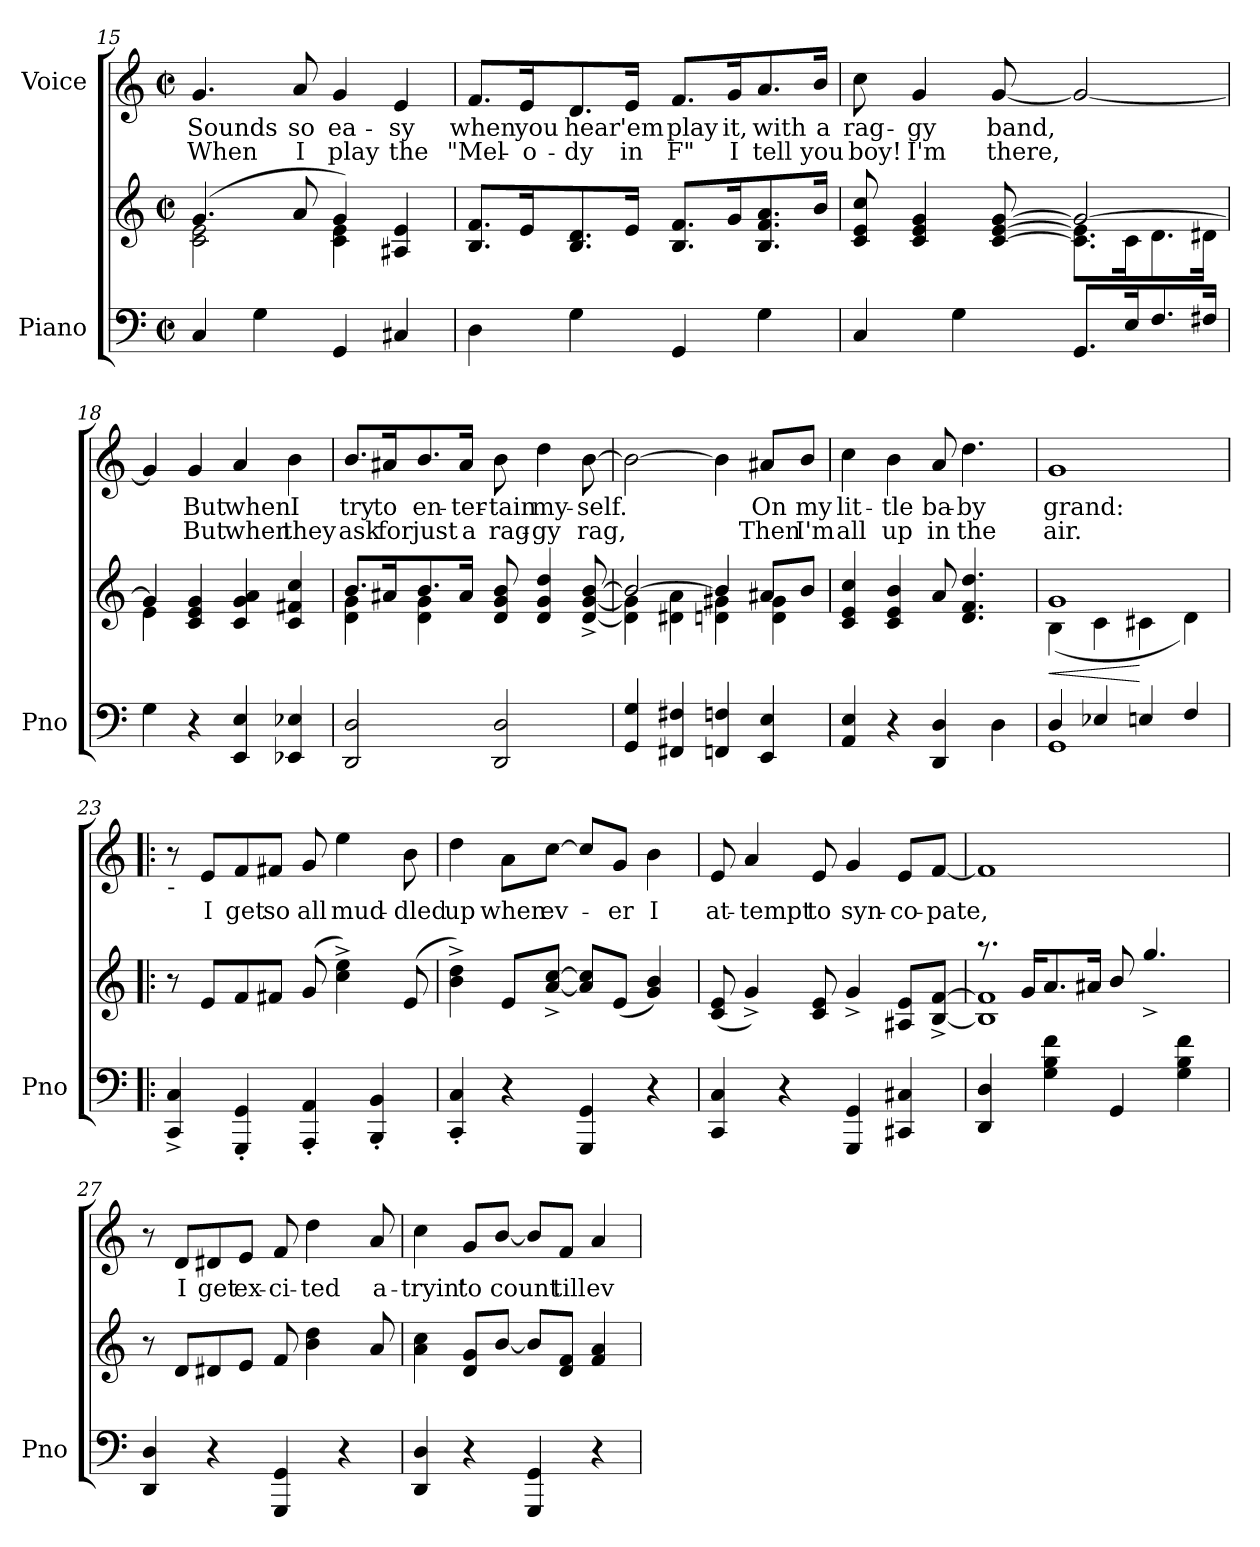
**kern	**kern	**dynam	**kern	**text	**text
*part2	*part2	*part2	*part1	*part1	*part1
*staff3	*staff2	*staff2/3	*staff1	*staff1	*staff1
*I"Piano	*	*	*I"Voice	*	*
*I'Pno	*	*	*	*	*
*clefF4	*clefG2	*	*clefG2	*	*
*k[]	*k[]	*	*k[]	*	*
*M2/2	*M2/2	*	*M2/2	*	*
*met(c|)	*met(c|)	*	*met(c|)	*	*
=15	=15	=15	=15	=15	=15
*	*^	*	*	*	*
!	!	!	!	!	!LO:LY:b	!LO:LY:b
4C/	(>4.g/	2c\ 2e\	.	4.g/	Sounds	When
4G\	.	.	.	.	.	.
!	!	!	!	!	!LO:LY:b	!LO:LY:b
.	8a/	.	.	8a/	so	I
!	!	!	!	!	!LO:LY:b	!LO:LY:b
4GG/	4g/)	4c\ 4e\	.	4g/	ea-	play
!	!	!	!	!	!LO:LY:b	!LO:LY:b
4C#X/	4A#X/ 4e/	4ryy	.	4e/	-sy	the
!!LO:LB:g=z
=16	=16	=16	=16	=16	=16	=16
!	!	!	!	!	!LO:LY:b	!LO:LY:b
*	*v	*v	*	*	*	*
4D\	8.B/ 8.f/L	.	8.f/L	when	"Mel-
!	!	!	!	!LO:LY:b	!LO:LY:b
.	16e/K	.	16e/K	you	-o-
!	!	!	!	!LO:LY:b	!LO:LY:b
4G\	8.B/ 8.d/	.	8.d/	hear	-dy
!	!	!	!	!LO:LY:b	!LO:LY:b
.	16e/Jk	.	16e/Jk	'em	in
!	!	!	!	!LO:LY:b	!LO:LY:b
4GG/	8.B/ 8.f/L	.	8.f/L	play	F"
!	!	!	!	!LO:LY:b	!LO:LY:b
.	16g/K	.	16g/K	it,	I
!	!	!	!	!LO:LY:b	!LO:LY:b
4G\	8.B/ 8.f/ 8.a/	.	8.a/	with	tell
!	!	!	!	!LO:LY:b	!LO:LY:b
.	16b/Jk	.	16b/Jk	a	you
=17	=17	=17	=17	=17	=17
*	*^	*	*	*	*
!	!	!	!	!	!LO:LY:b	!LO:LY:b
4C/	8c/ 8e/ 8cc/	2ryy	.	8cc\	rag-	boy!
!	!	!	!	!	!LO:LY:b	!LO:LY:b
.	4c/ 4e/ 4g/	.	.	4g/	-gy	I'm
4G\	.	.	.	.	.	.
!	!	!	!	!	!LO:LY:b	!LO:LY:b
.	[8c/ [8e/ [8g/	.	.	[8g/	band,	there,
8.GG/L	2g/_	8.c\] 8.e\]L	.	2g/_	.	.
16E/K	.	16c\K	.	.	.	.
8.F/	.	8.d\	.	.	.	.
16F#X/Jk	.	16d#X\Jk	.	.	.	.
=18	=18	=18	=18	=18	=18	=18
4G\	4g/]	4e\	.	4g/]	.	.
!	!	!	!	!	!LO:LY:b	!LO:LY:b
4r	4c/ 4e/ 4g/	2.ryy	.	4g/	But	But
!	!	!	!	!	!LO:LY:b	!LO:LY:b
4EE/ 4E/	4c/ 4g/ 4a/	.	.	4a/	when	when
!	!	!	!	!	!LO:LY:b	!LO:LY:b
4EE-X/ 4E-X/	4c/ 4f#X/ 4cc/	.	.	4b\	I	they
!!LO:LB:g=z
=19	=19	=19	=19	=19	=19	=19
!	!	!	!	!	!LO:LY:b	!LO:LY:b
2DD/ 2D/	8.b/L	4d\ 4g\	.	8.b/L	try	ask
!	!	!	!	!	!LO:LY:b	!LO:LY:b
.	16a#X/K	.	.	16a#X/K	to	for
!	!	!	!	!	!LO:LY:b	!LO:LY:b
.	8.b/	4d\ 4g\	.	8.b/	en-	just
!	!	!	!	!	!LO:LY:b	!LO:LY:b
.	16a#/Jk	.	.	16a#/Jk	-ter-	a
!	!	!	!	!	!LO:LY:b	!LO:LY:b
2DD/ 2D/	8d/ 8g/ 8b/	2ryy	.	8b\	-tain	rag-
!	!	!	!	!	!LO:LY:b	!LO:LY:b
.	4d/ 4g/ 4dd/	.	.	4dd\	my-	-gy
!	!	!	!	!	!LO:LY:b	!LO:LY:b
.	[8d/^ [8g/^ [8b/^	.	.	[8b\	-self.	rag,
=20	=20	=20	=20	=20	=20	=20
4GG/ 4G/	2b/_	4d\] 4g\]	.	2b\_	.	.
4FF#X/ 4F#X/	.	4d#X\ 4a\	.	.	.	.
4FFn/ 4Fn/	4b/]	4dn\ 4g#X\	.	4b\]	.	.
!	!	!	!	!	!LO:LY:b	!LO:LY:b
4EE/ 4E/	8a#X/L	4d\ 4g#\	.	8a#X/L	On	Then
!	!	!	!	!	!LO:LY:b	!LO:LY:b
.	8b/J	.	.	8b/J	my	I'm
*	*v	*v	*	*	*	*
=21	=21	=21	=21	=21	=21
!	!	!	!	!LO:LY:b	!LO:LY:b
4AA/ 4E/	4c/ 4e/ 4cc/	.	4cc\	lit-	all
!	!	!	!	!LO:LY:b	!LO:LY:b
4r	4c/ 4e/ 4b/	.	4b\	-tle	up
!	!	!	!	!LO:LY:b	!LO:LY:b
4DD/ 4D/	8a/	.	8a/	ba-	in
!	!	!	!	!LO:LY:b	!LO:LY:b
.	4.d/ 4.f/ 4.dd/	.	4.dd\	-by	the
4D\	.	.	.	.	.
=22	=22	=22	=22	=22	=22
*^	*	*	*	*	*
!	!	!	!LO:HP:b	!	!LO:LY:b	!LO:LY:b
*	*	*^	*	*	*	*
4D/	1GG	1g	(>4B\	<	1g	grand:	air.
4E-X/	.	.	4c\	.	.	.	.
4En/	.	.	4c#X\	[	.	.	.
4F/	.	.	4d\)	.	.	.	.
*v	*v	*	*	*	*	*	*
!!LO:PB:g=z
=23!|:	=23!|:	=23!|:	=23!|:	=23!|:	=23!|:	=23!|:
!	!	!	!	!LO:TX:b:t=-	!	!
!	!	!	!LO:DY:b	!	!	!
!	!	!	!LO:DY:n=1:b	!	!	!
*	*v	*v	*	*	*	*
4CC/^ 4C/^	8r	p f	8r	.	.
!	!	!	!	!LO:LY:b	!
.	8e/L	.	8e/L	I	.
!	!	!	!	!LO:LY:b	!
4GGG/' 4GG/'	8f/	.	8f/	get	.
!	!	!	!	!LO:LY:b	!
.	8f#X/J	.	8f#X/J	so	.
!	!	!	!	!LO:LY:b	!
4AAA/' 4AA/'	(<8g/	.	8g/	all	.
!	!	!	!	!LO:LY:b	!
.	4cc\^ 4ee\^)	.	4ee\	mud-	.
4BBB/' 4BB/'	.	.	.	.	.
!	!	!	!	!LO:LY:b	!
.	(>8e/	.	8b\	-dled	.
=24	=24	=24	=24	=24	=24
!	!	!	!	!LO:LY:b	!
4CC/' 4C/'	4b\^ 4dd\^)	.	4dd\	up	.
!	!	!	!	!LO:LY:b	!
4r	8e/L	.	8a\L	when	.
!	!	!	!	!LO:LY:b	!
.	[8a/^ [8cc/^J	.	[8cc\J	ev-	.
4GGG/ 4GG/	8a/] 8cc/]L	.	8cc/L]	.	.
!	!	!	!	!LO:LY:b	!
.	(<8e/J	.	8g/J	-er	.
!	!	!	!	!LO:LY:b	!
4r	4g/ 4b/)	.	4b\	I	.
=25	=25	=25	=25	=25	=25
!	!	!	!	!LO:LY:b	!
4CC/ 4C/	(<8c/ 8e/	.	8e/	at-	.
!	!	!	!	!LO:LY:b	!
.	4g^/)	.	4a/	-tempt	.
4r	.	.	.	.	.
!	!	!	!	!LO:LY:b	!
.	8c/ 8e/	.	8e/	to	.
!	!	!	!	!LO:LY:b	!
4GGG/ 4GG/	4g^/	.	4g/	syn-	.
!	!	!	!	!LO:LY:b	!
4CC#X/ 4C#X/	8A#X/ 8e/L	.	8e/L	-co-	.
!	!	!	!	!LO:LY:b	!
.	[8B/^ [8f/^J	.	[8f/J	-pate,	.
=26	=26	=26	=26	=26	=26
*	*^	*	*	*	*
4DD/ 4D/	1B] 1f]	8.raa	.	1f]	.	.
.	.	16g!/KL	.	.	.	.
4G\ 4B\ 4f\	.	8.a!/	.	.	.	.
.	.	16a#X!/Jk	.	.	.	.
4GG/	.	8b!/	.	.	.	.
.	.	4.gg^!/	.	.	.	.
4G\ 4B\ 4f\	.	.	.	.	.	.
*	*v	*v	*	*	*	*
!!LO:LB:g=z
=27	=27	=27	=27	=27	=27
4DD/ 4D/	8r	.	8r	.	.
!	!	!	!	!LO:LY:b	!
.	8d/L	.	8d/L	I	.
!	!	!	!	!LO:LY:b	!
4r	8d#X/	.	8d#X/	get	.
!	!	!	!	!LO:LY:b	!
.	8e/J	.	8e/J	ex-	.
!	!	!	!	!LO:LY:b	!
4GGG/ 4GG/	8f/	.	8f/	-ci-	.
!	!	!	!	!LO:LY:b	!
.	4b\ 4dd\	.	4dd\	-ted	.
4r	.	.	.	.	.
!	!	!	!	!LO:LY:b	!
.	8a/	.	8a/	a-	.
=28	=28	=28	=28	=28	=28
!	!	!	!	!LO:LY:b	!
4DD/ 4D/	4a\ 4cc\	.	4cc\	-tryin'	.
!	!	!	!	!LO:LY:b	!
4r	8d/ 8g!/L	.	8g/L	to	.
!	!	!	!	!LO:LY:b	!
.	[8b/J	.	[8b/J	count	.
4GGG/ 4GG/	8b/L]	.	8b/L]	.	.
!	!	!	!	!LO:LY:b	!
.	8d/ 8f!/J	.	8f/J	till	.
!	!	!	!	!LO:LY:b	!
4r	4f/ 4a/	.	4a/	ev-	.
=	=	=	=	=	=
*-	*-	*-	*-	*-	*-
